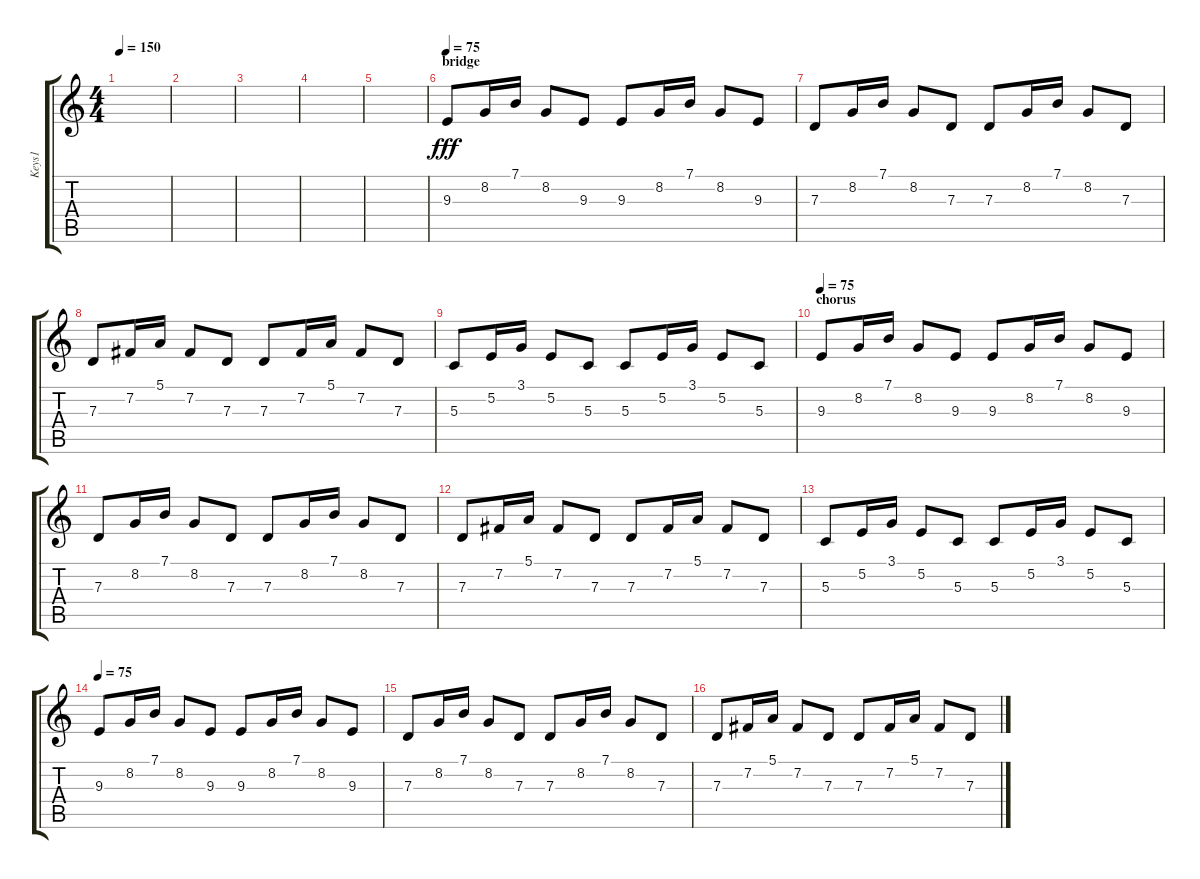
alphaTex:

\track ("Keys1" "Keys1") {instrument synthstrings1}
\staff {score tabs}
\tuning (E4 B3 G3 D3 A2 E2) {hide}
\ts (4 4)
\tempo 150
\clef g2
\ks c
|
|
|
|
|
\section ("" "bridge")
\tempo 75
9.3.8{dy fff instrument stringensemble1} 8.2.16 7.1.16 8.2.8 9.3.8 9.3.8 8.2.16 7.1.16 8.2.8 9.3.8 |
7.3.8 8.2.16 7.1.16 8.2.8 7.3.8 7.3.8 8.2.16 7.1.16 8.2.8 7.3.8 |
7.3.8 7.2.16 5.1.16 7.2.8 7.3.8 7.3.8 7.2.16 5.1.16 7.2.8 7.3.8 |
5.3.8 5.2.16 3.1.16 5.2.8 5.3.8 5.3.8 5.2.16 3.1.16 5.2.8 5.3.8 |
\section ("" "chorus")
\tempo 75
9.3.8{instrument stringensemble1} 8.2.16 7.1.16 8.2.8 9.3.8 9.3.8 8.2.16 7.1.16 8.2.8 9.3.8 |
7.3.8 8.2.16 7.1.16 8.2.8 7.3.8 7.3.8 8.2.16 7.1.16 8.2.8 7.3.8 |
7.3.8 7.2.16 5.1.16 7.2.8 7.3.8 7.3.8 7.2.16 5.1.16 7.2.8 7.3.8 |
5.3.8 5.2.16 3.1.16 5.2.8 5.3.8 5.3.8 5.2.16 3.1.16 5.2.8 5.3.8 |
\tempo 75
9.3.8{instrument stringensemble1} 8.2.16 7.1.16 8.2.8 9.3.8 9.3.8 8.2.16 7.1.16 8.2.8 9.3.8 |
7.3.8 8.2.16 7.1.16 8.2.8 7.3.8 7.3.8 8.2.16 7.1.16 8.2.8 7.3.8 |
7.3.8 7.2.16 5.1.16 7.2.8 7.3.8 7.3.8 7.2.16 5.1.16 7.2.8 7.3.8
